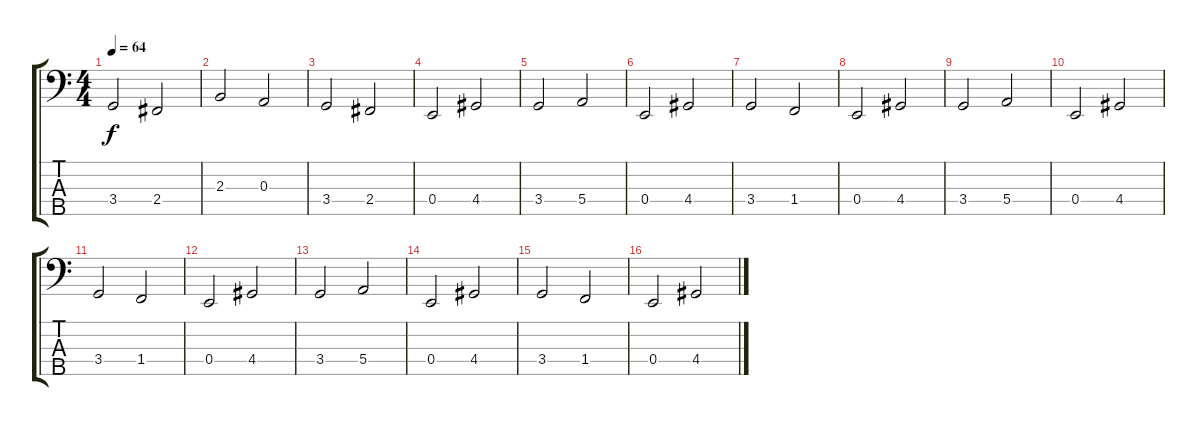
\track "" {instrument fretlessbass}
\staff {score tabs}
\tuning (G2 D2 A1 E1 B0) {hide}
\ts (4 4)
\tempo 64
\clef f4
\ks c
3.4.2{dy f} 2.4.2 |
2.3.2 0.3.2 |
3.4.2 2.4.2 |
0.4.2 4.4.2 |
3.4.2 5.4.2 |
0.4.2 4.4.2 |
3.4.2 1.4.2 |
0.4.2 4.4.2 |
3.4.2 5.4.2 |
0.4.2 4.4.2 |
3.4.2 1.4.2 |
0.4.2 4.4.2 |
3.4.2 5.4.2 |
0.4.2 4.4.2 |
3.4.2 1.4.2 |
0.4.2 4.4.2
